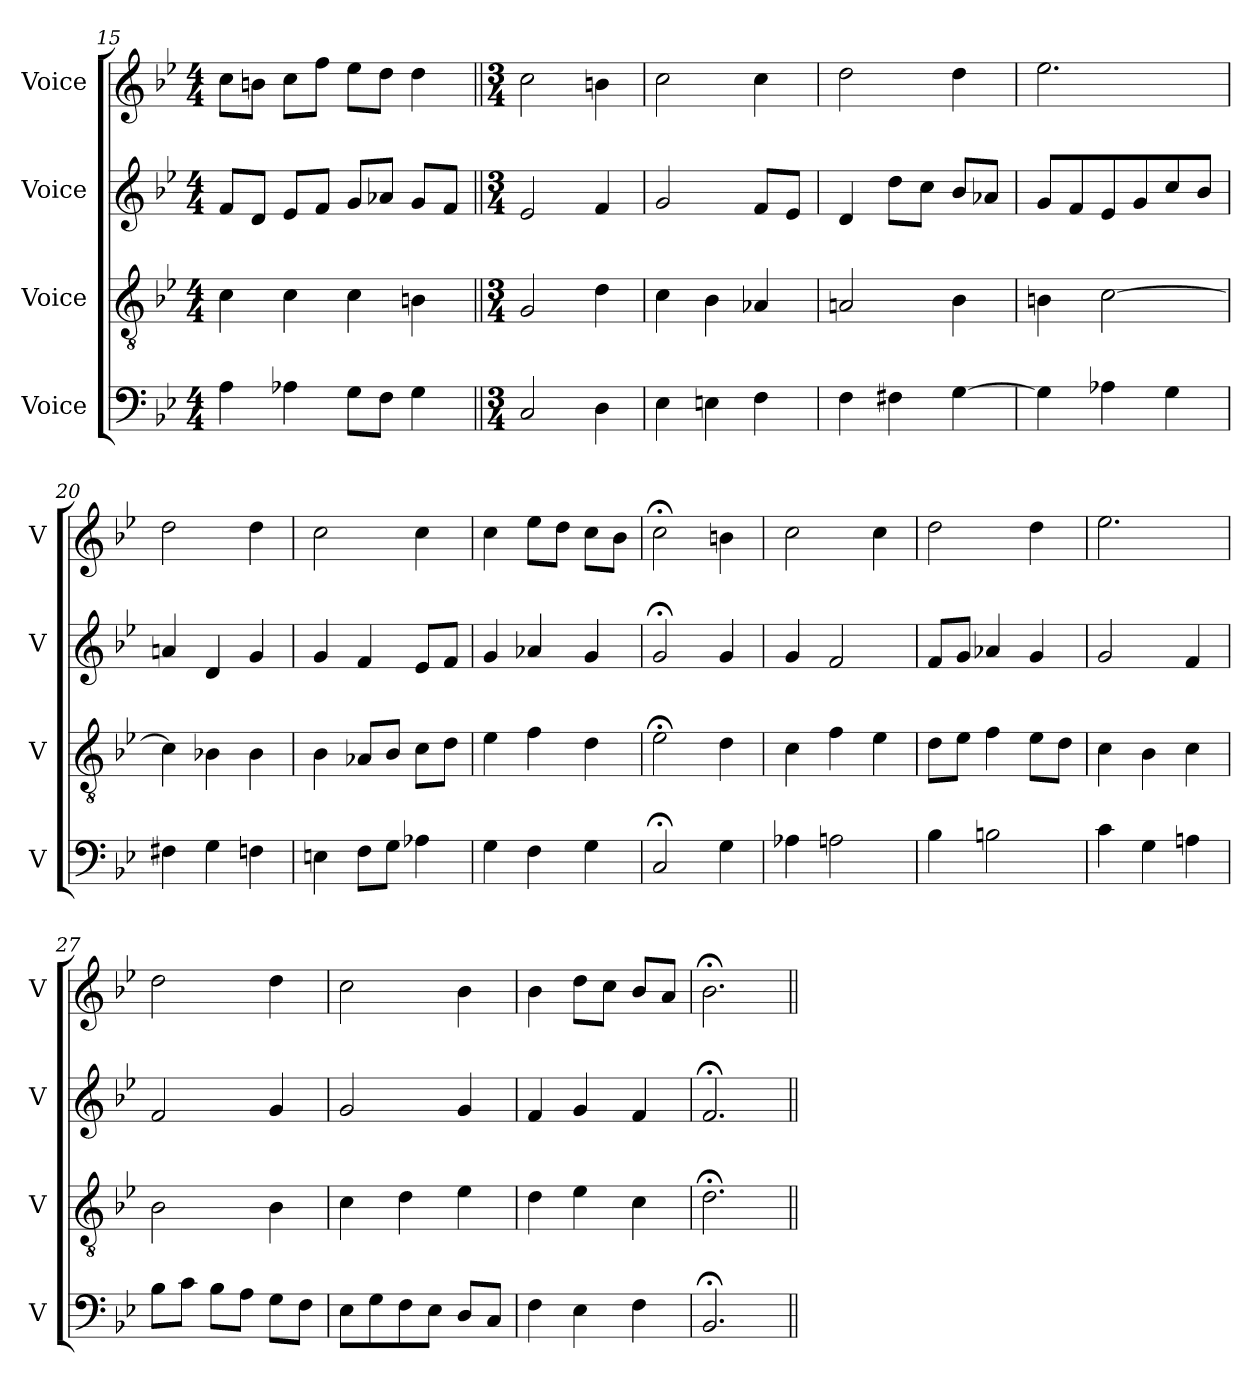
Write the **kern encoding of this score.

**kern	**kern	**kern	**kern
*part4	*part3	*part2	*part1
*staff4	*staff3	*staff2	*staff1
*I"Voice	*I"Voice	*I"Voice	*I"Voice
*I'V	*I'V	*I'V	*I'V
*clefF4	*clefGv2	*clefG2	*clefG2
*k[b-e-]	*k[b-e-]	*k[b-e-]	*k[b-e-]
*M4/4	*M4/4	*M4/4	*M4/4
=15	=15	=15	=15
4A\	4c\	8f/L	8cc\L
.	.	8d/J	8bn\J
4A-X\	4c\	8e-/L	8cc\L
.	.	8f/J	8ff\J
8G\L	4c\	8g/L	8ee-\L
8F\J	.	8a-X/J	8dd\J
4G\	4Bn\	8g/L	4dd\
.	.	8f/J	.
=16||	=16||	=16||	=16||
*M3/4	*M3/4	*M3/4	*M3/4
2C/	2G/	2e-/	2cc\
4D\	4d\	4f/	4bn\
=17	=17	=17	=17
4E-\	4c\	2g/	2cc\
4En\	4B-\	.	.
4F\	4A-X/	8f/L	4cc\
.	.	8e-/J	.
!!LO:LB:g=z
=18	=18	=18	=18
4F\	2An/	4d/	2dd\
4F#X\	.	8dd\L	.
.	.	8cc\J	.
[4G\	4B-\	8b-/L	4dd\
.	.	8a-X/J	.
=19	=19	=19	=19
4G\]	4Bn\	8g/L	2.ee-\
.	.	8f/	.
4A-X\	[2c\	8e-/	.
.	.	8g/	.
4G\	.	8cc/	.
.	.	8b-/J	.
=20	=20	=20	=20
4F#X\	4c\]	4an/	2dd\
4G\	4B-X\	4d/	.
4Fn\	4B-\	4g/	4dd\
=21	=21	=21	=21
4En\	4B-\	4g/	2cc\
8F\L	8A-X/L	4f/	.
8G\J	8B-/J	.	.
4A-X\	8c\L	8e-/L	4cc\
.	8d\J	8f/J	.
=22	=22	=22	=22
4G\	4e-\	4g/	4cc\
4F\	4f\	4a-X/	8ee-\L
.	.	.	8dd\J
4G\	4d\	4g/	8cc\L
.	.	.	8b-\J
=23	=23	=23	=23
2C;/	2e-;\	2g;/	2cc;\
4G\	4d\	4g/	4bn\
!!LO:LB:g=z
=24	=24	=24	=24
4A-X\	4c\	4g/	2cc\
2An\	4f\	2f/	.
.	4e-\	.	4cc\
=25	=25	=25	=25
4B-\	8d\L	8f/L	2dd\
.	8e-\J	8g/J	.
2Bn\	4f\	4a-X/	.
.	8e-\L	4g/	4dd\
.	8d\J	.	.
=26	=26	=26	=26
4c\	4c\	2g/	2.ee-\
4G\	4B-\	.	.
4An\	4c\	4f/	.
=27	=27	=27	=27
8B-\L	2B-\	2f/	2dd\
8c\J	.	.	.
8B-\L	.	.	.
8A\J	.	.	.
8G\L	4B-\	4g/	4dd\
8F\J	.	.	.
=28	=28	=28	=28
8E-\L	4c\	2g/	2cc\
8G\	.	.	.
8F\	4d\	.	.
8E-\J	.	.	.
8D/L	4e-\	4g/	4b-\
8C/J	.	.	.
=29	=29	=29	=29
4F\	4d\	4f/	4b-\
4E-\	4e-\	4g/	8dd\L
.	.	.	8cc\J
4F\	4c\	4f/	8b-/L
.	.	.	8a/J
!!LO:LB:g=z
=30	=30	=30	=30
2.BB-;/	2.d;\	2.f;/	2.b-;\
=||	=||	=||	=||
*-	*-	*-	*-
